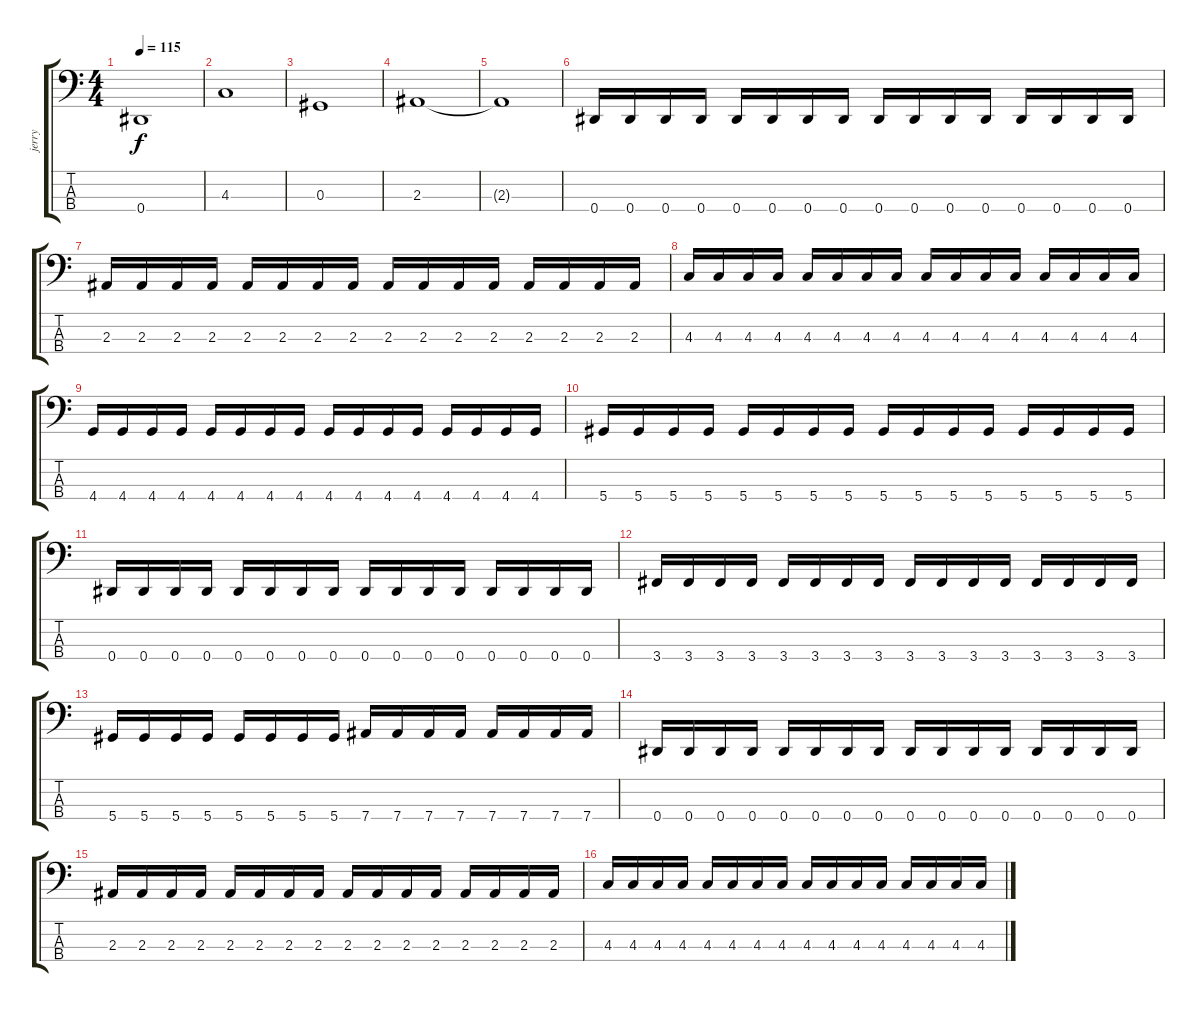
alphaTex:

\track ("jerry" "jerry") {instrument electricbassfinger}
\staff {score tabs}
\tuning (Gb2 Db2 Ab1 Eb1) {hide}
\ts (4 4)
\tempo 115
\clef f4
\ks c
0.4.1{dy f instrument electricbassfinger} |
4.3.1 |
0.3.1 |
2.3.1 |
2.3{t}.1 |
0.4.16 0.4.16 0.4.16 0.4.16 0.4.16 0.4.16 0.4.16 0.4.16 0.4.16 0.4.16 0.4.16 0.4.16 0.4.16 0.4.16 0.4.16 0.4.16 |
2.3.16 2.3.16 2.3.16 2.3.16 2.3.16 2.3.16 2.3.16 2.3.16 2.3.16 2.3.16 2.3.16 2.3.16 2.3.16 2.3.16 2.3.16 2.3.16 |
4.3.16 4.3.16 4.3.16 4.3.16 4.3.16 4.3.16 4.3.16 4.3.16 4.3.16 4.3.16 4.3.16 4.3.16 4.3.16 4.3.16 4.3.16 4.3.16 |
4.4.16 4.4.16 4.4.16 4.4.16 4.4.16 4.4.16 4.4.16 4.4.16 4.4.16 4.4.16 4.4.16 4.4.16 4.4.16 4.4.16 4.4.16 4.4.16 |
5.4.16 5.4.16 5.4.16 5.4.16 5.4.16 5.4.16 5.4.16 5.4.16 5.4.16 5.4.16 5.4.16 5.4.16 5.4.16 5.4.16 5.4.16 5.4.16 |
0.4.16 0.4.16 0.4.16 0.4.16 0.4.16 0.4.16 0.4.16 0.4.16 0.4.16 0.4.16 0.4.16 0.4.16 0.4.16 0.4.16 0.4.16 0.4.16 |
3.4.16 3.4.16 3.4.16 3.4.16 3.4.16 3.4.16 3.4.16 3.4.16 3.4.16 3.4.16 3.4.16 3.4.16 3.4.16 3.4.16 3.4.16 3.4.16 |
5.4.16 5.4.16 5.4.16 5.4.16 5.4.16 5.4.16 5.4.16 5.4.16 7.4.16 7.4.16 7.4.16 7.4.16 7.4.16 7.4.16 7.4.16 7.4.16 |
0.4.16 0.4.16 0.4.16 0.4.16 0.4.16 0.4.16 0.4.16 0.4.16 0.4.16 0.4.16 0.4.16 0.4.16 0.4.16 0.4.16 0.4.16 0.4.16 |
2.3.16 2.3.16 2.3.16 2.3.16 2.3.16 2.3.16 2.3.16 2.3.16 2.3.16 2.3.16 2.3.16 2.3.16 2.3.16 2.3.16 2.3.16 2.3.16 |
4.3.16 4.3.16 4.3.16 4.3.16 4.3.16 4.3.16 4.3.16 4.3.16 4.3.16 4.3.16 4.3.16 4.3.16 4.3.16 4.3.16 4.3.16 4.3.16
